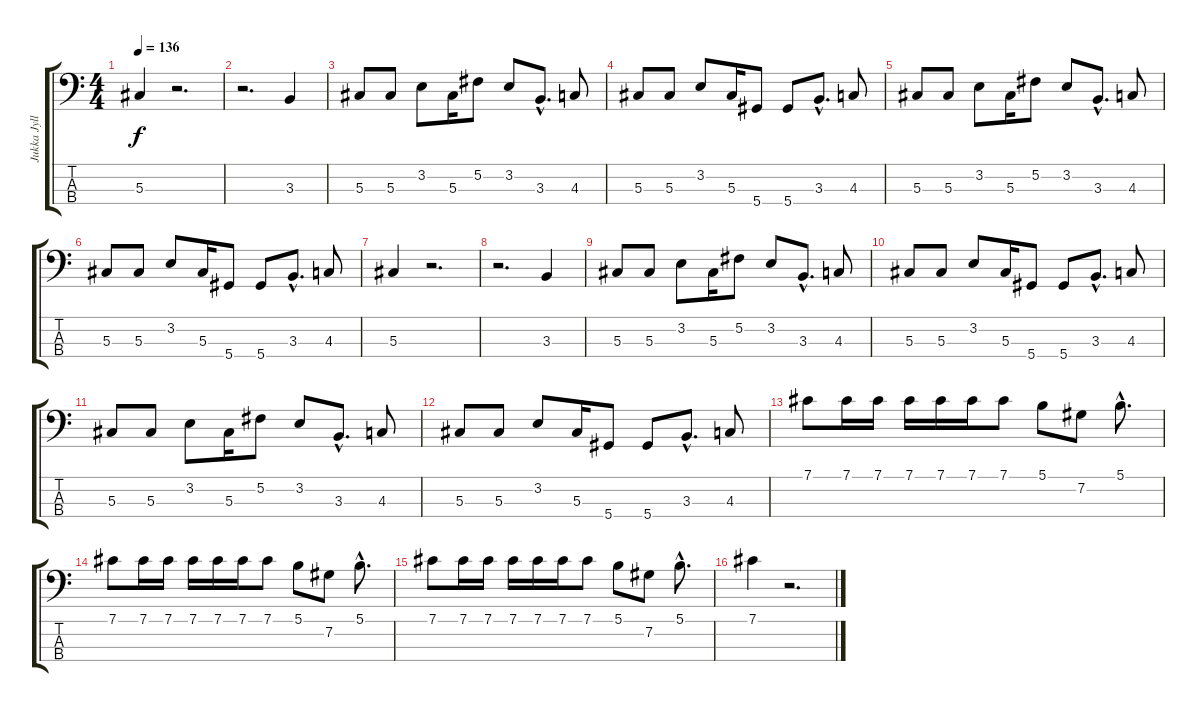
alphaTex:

\track ("Jukka Jylli - Bass" "Jukka Jyll") {instrument electricbassfinger}
\staff {score tabs}
\tuning (Gb2 Db2 Ab1 Eb1) {hide}
\ts (4 4)
\tempo 136
\clef f4
\ks c
5.3.4{dy f} r.2{d} |
r.2{d} 3.3.4 |
5.3.8 5.3.8 3.2.8 5.3.16 5.2.8 3.2.8 3.3{hac}.8{d} 4.3.8 |
5.3.8 5.3.8 3.2.8 5.3.16 5.4.8 5.4.8 3.3{hac}.8{d} 4.3.8 |
5.3.8 5.3.8 3.2.8 5.3.16 5.2.8 3.2.8 3.3{hac}.8{d} 4.3.8 |
5.3.8 5.3.8 3.2.8 5.3.16 5.4.8 5.4.8 3.3{hac}.8{d} 4.3.8 |
5.3.4 r.2{d} |
r.2{d} 3.3.4 |
5.3.8 5.3.8 3.2.8 5.3.16 5.2.8 3.2.8 3.3{hac}.8{d} 4.3.8 |
5.3.8 5.3.8 3.2.8 5.3.16 5.4.8 5.4.8 3.3{hac}.8{d} 4.3.8 |
5.3.8 5.3.8 3.2.8 5.3.16 5.2.8 3.2.8 3.3{hac}.8{d} 4.3.8 |
5.3.8 5.3.8 3.2.8 5.3.16 5.4.8 5.4.8 3.3{hac}.8{d} 4.3.8 |
7.1.8 7.1.16 7.1.16 7.1.16 7.1.16 7.1.16 7.1.8 5.1.8 7.2.8 5.1{hac}.8{d} |
7.1.8 7.1.16 7.1.16 7.1.16 7.1.16 7.1.16 7.1.8 5.1.8 7.2.8 5.1{hac}.8{d} |
7.1.8 7.1.16 7.1.16 7.1.16 7.1.16 7.1.16 7.1.8 5.1.8 7.2.8 5.1{hac}.8{d} |
7.1.4 r.2{d}
